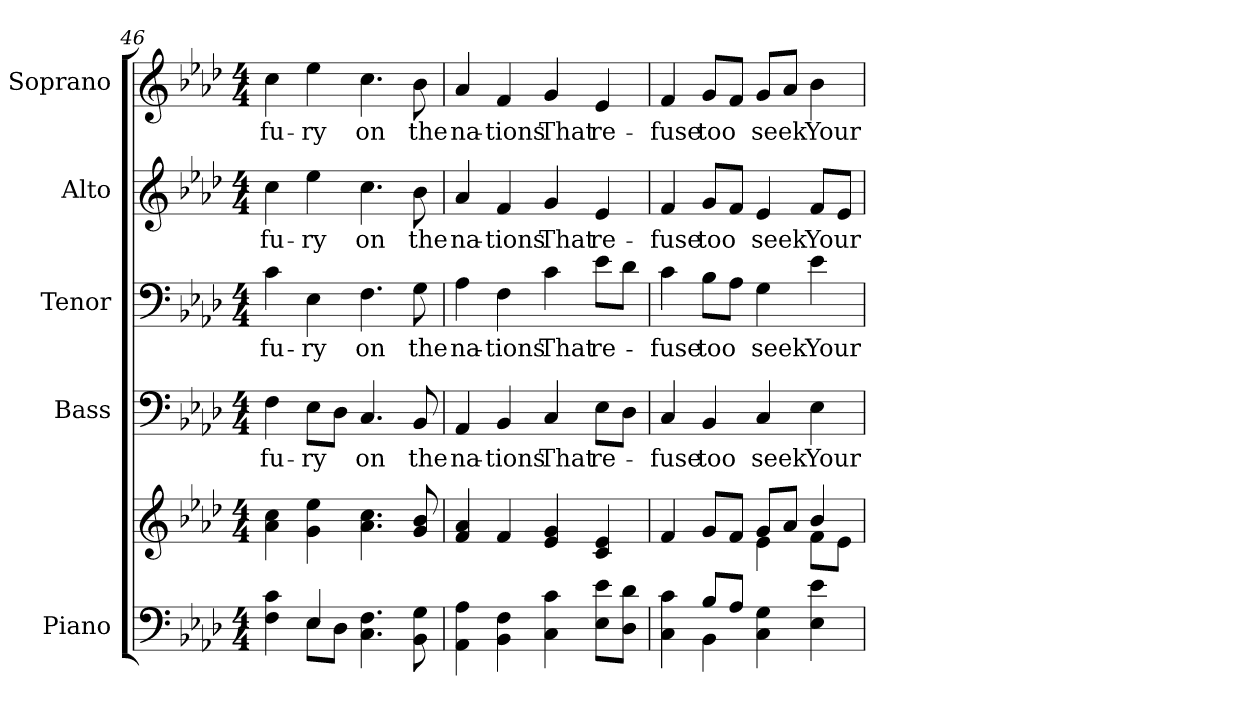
**kern	**kern	**kern	**text	**kern	**text	**kern	**text	**kern	**text
*part5	*part5	*part4	*part4	*part3	*part3	*part2	*part2	*part1	*part1
*staff6	*staff5	*staff4	*staff4	*staff3	*staff3	*staff2	*staff2	*staff1	*staff1
*I"Piano	*	*I"Bass	*	*I"Tenor	*	*I"Alto	*	*I"Soprano	*
*I'Pno.	*	*I'B.	*	*I'T.	*	*I'A.	*	*I'S.	*
!!LO:LB:g=z
*clefF4	*clefG2	*clefF4	*	*clefF4	*	*clefG2	*	*clefG2	*
*k[b-e-a-d-]	*k[b-e-a-d-]	*k[b-e-a-d-]	*	*k[b-e-a-d-]	*	*k[b-e-a-d-]	*	*k[b-e-a-d-]	*
*A-:	*A-:	*A-:	*	*A-:	*	*A-:	*	*A-:	*
*M4/4	*M4/4	*M4/4	*	*M4/4	*	*M4/4	*	*M4/4	*
=46	=46	=46	=46	=46	=46	=46	=46	=46	=46
*^	*	*	*	*	*	*	*	*	*
!	!	!	!	!LO:LY:b:color=#000000	!	!	!	!	!	!
!	!	!	!	!	!	!LO:LY:b:color=#000000	!	!	!	!
!	!	!	!	!	!	!	!	!LO:LY:b:color=#000000	!	!
!	!	!	!	!	!	!	!	!	!	!LO:LY:b:color=#000000
4Fi\ 4ci	4ryy	4a-i\ 4cci	4Fi\	fu-	4ci\	fu-	4cci\	fu-	4cci\	fu-
!	!	!	!	!LO:LY:b:color=#000000	!	!	!	!	!	!
!	!	!	!	!	!	!LO:LY:b:color=#000000	!	!	!	!
!	!	!	!	!	!	!	!	!LO:LY:b:color=#000000	!	!
!	!	!	!	!	!	!	!	!	!	!LO:LY:b:color=#000000
4E-i/	8E-i\L	4gi\ 4ee-i	8E-i\L	-ry	4E-i\	-ry	4ee-i\	-ry	4ee-i\	-ry
.	8D-i\J	.	8D-i\J	.	.	.	.	.	.	.
!	!	!	!	!LO:LY:b:color=#000000	!	!	!	!	!	!
!	!	!	!	!	!	!LO:LY:b:color=#000000	!	!	!	!
!	!	!	!	!	!	!	!	!LO:LY:b:color=#000000	!	!
!	!	!	!	!	!	!	!	!	!	!LO:LY:b:color=#000000
4.Ci\ 4.Fi	2ryy	4.a-i\ 4.cci	4.Ci/	on	4.Fi\	on	4.cci\	on	4.cci\	on
!	!	!	!	!LO:LY:b:color=#000000	!	!	!	!	!	!
!	!	!	!	!	!	!LO:LY:b:color=#000000	!	!	!	!
!	!	!	!	!	!	!	!	!LO:LY:b:color=#000000	!	!
!	!	!	!	!	!	!	!	!	!	!LO:LY:b:color=#000000
8BB-i\ 8Gi	.	8gi/ 8b-i	8BB-i/	the	8Gi\	the	8b-i\	the	8b-i\	the
*v	*v	*	*	*	*	*	*	*	*	*
=47	=47	=47	=47	=47	=47	=47	=47	=47	=47
!	!	!	!LO:LY:b:color=#000000	!	!	!	!	!	!
!	!	!	!	!	!LO:LY:b:color=#000000	!	!	!	!
!	!	!	!	!	!	!	!LO:LY:b:color=#000000	!	!
!	!	!	!	!	!	!	!	!	!LO:LY:b:color=#000000
4AA-i\ 4A-i	4fi/ 4a-i	4AA-i/	na-	4A-i\	na-	4a-i/	na-	4a-i/	na-
!	!	!	!LO:LY:b:color=#000000	!	!	!	!	!	!
!	!	!	!	!	!LO:LY:b:color=#000000	!	!	!	!
!	!	!	!	!	!	!	!LO:LY:b:color=#000000	!	!
!	!	!	!	!	!	!	!	!	!LO:LY:b:color=#000000
4BB-i\ 4Fi	4fi/	4BB-i/	-tions	4Fi\	-tions	4fi/	-tions	4fi/	-tions
!	!	!	!LO:LY:b:color=#000000	!	!	!	!	!	!
!	!	!	!	!	!LO:LY:b:color=#000000	!	!	!	!
!	!	!	!	!	!	!	!LO:LY:b:color=#000000	!	!
!	!	!	!	!	!	!	!	!	!LO:LY:b:color=#000000
4Ci\ 4ci	4e-i/ 4gi	4Ci/	That	4ci\	That	4gi/	That	4gi/	That
!	!	!	!LO:LY:b:color=#000000	!	!	!	!	!	!
!	!	!	!	!	!LO:LY:b:color=#000000	!	!	!	!
!	!	!	!	!	!	!	!LO:LY:b:color=#000000	!	!
!	!	!	!	!	!	!	!	!	!LO:LY:b:color=#000000
8E-i\ 8e-iL	4ci/ 4e-i	8E-i\L	re-	8e-i\L	re-	4e-i/	re-	4e-i/	re-
8D-i\ 8d-iJ	.	8D-i\J	.	8d-i\J	.	.	.	.	.
=48	=48	=48	=48	=48	=48	=48	=48	=48	=48
*^	*^	*	*	*	*	*	*	*	*
!	!	!	!	!	!LO:LY:b:color=#000000	!	!	!	!	!	!
!	!	!	!	!	!	!	!LO:LY:b:color=#000000	!	!	!	!
!	!	!	!	!	!	!	!	!	!LO:LY:b:color=#000000	!	!
!	!	!	!	!	!	!	!	!	!	!	!LO:LY:b:color=#000000
4Ci\ 4ci	4ryy	4fi/	2ryy	4Ci/	-fuse	4ci\	-fuse	4fi/	-fuse	4fi/	-fuse
!	!	!	!	!	!LO:LY:b:color=#000000	!	!	!	!	!	!
!	!	!	!	!	!	!	!LO:LY:b:color=#000000	!	!	!	!
!	!	!	!	!	!	!	!	!	!LO:LY:b:color=#000000	!	!
!	!	!	!	!	!	!	!	!	!	!	!LO:LY:b:color=#000000
8B-i/L	4BB-i\	8gi/L	.	4BB-i/	too	8B-i\L	too	8gi/L	too	8gi/L	too
8A-i/J	.	8fi/J	.	.	.	8A-i\J	.	8fi/J	.	8fi/J	.
!	!	!	!	!	!LO:LY:b:color=#000000	!	!	!	!	!	!
!	!	!	!	!	!	!	!LO:LY:b:color=#000000	!	!	!	!
!	!	!	!	!	!	!	!	!	!LO:LY:b:color=#000000	!	!
!	!	!	!	!	!	!	!	!	!	!	!LO:LY:b:color=#000000
4Ci\ 4Gi	2ryy	8gi/L	4e-i\	4Ci/	seek	4Gi\	seek	4e-i/	seek	8gi/L	seek
.	.	8a-i/J	.	.	.	.	.	.	.	8a-i/J	.
!	!	!	!	!	!LO:LY:b:color=#000000	!	!	!	!	!	!
!	!	!	!	!	!	!	!LO:LY:b:color=#000000	!	!	!	!
!	!	!	!	!	!	!	!	!	!LO:LY:b:color=#000000	!	!
!	!	!	!	!	!	!	!	!	!	!	!LO:LY:b:color=#000000
4E-i\ 4e-i	.	4b-i/	8fi\L	4E-i\	Your	4e-i\	Your	8fi/L	Your	4b-i\	Your
.	.	.	8e-i\J	.	.	.	.	8e-i/J	.	.	.
*v	*v	*	*	*	*	*	*	*	*	*	*
*	*v	*v	*	*	*	*	*	*	*	*
=	=	=	=	=	=	=	=	=	=
*-	*-	*-	*-	*-	*-	*-	*-	*-	*-
